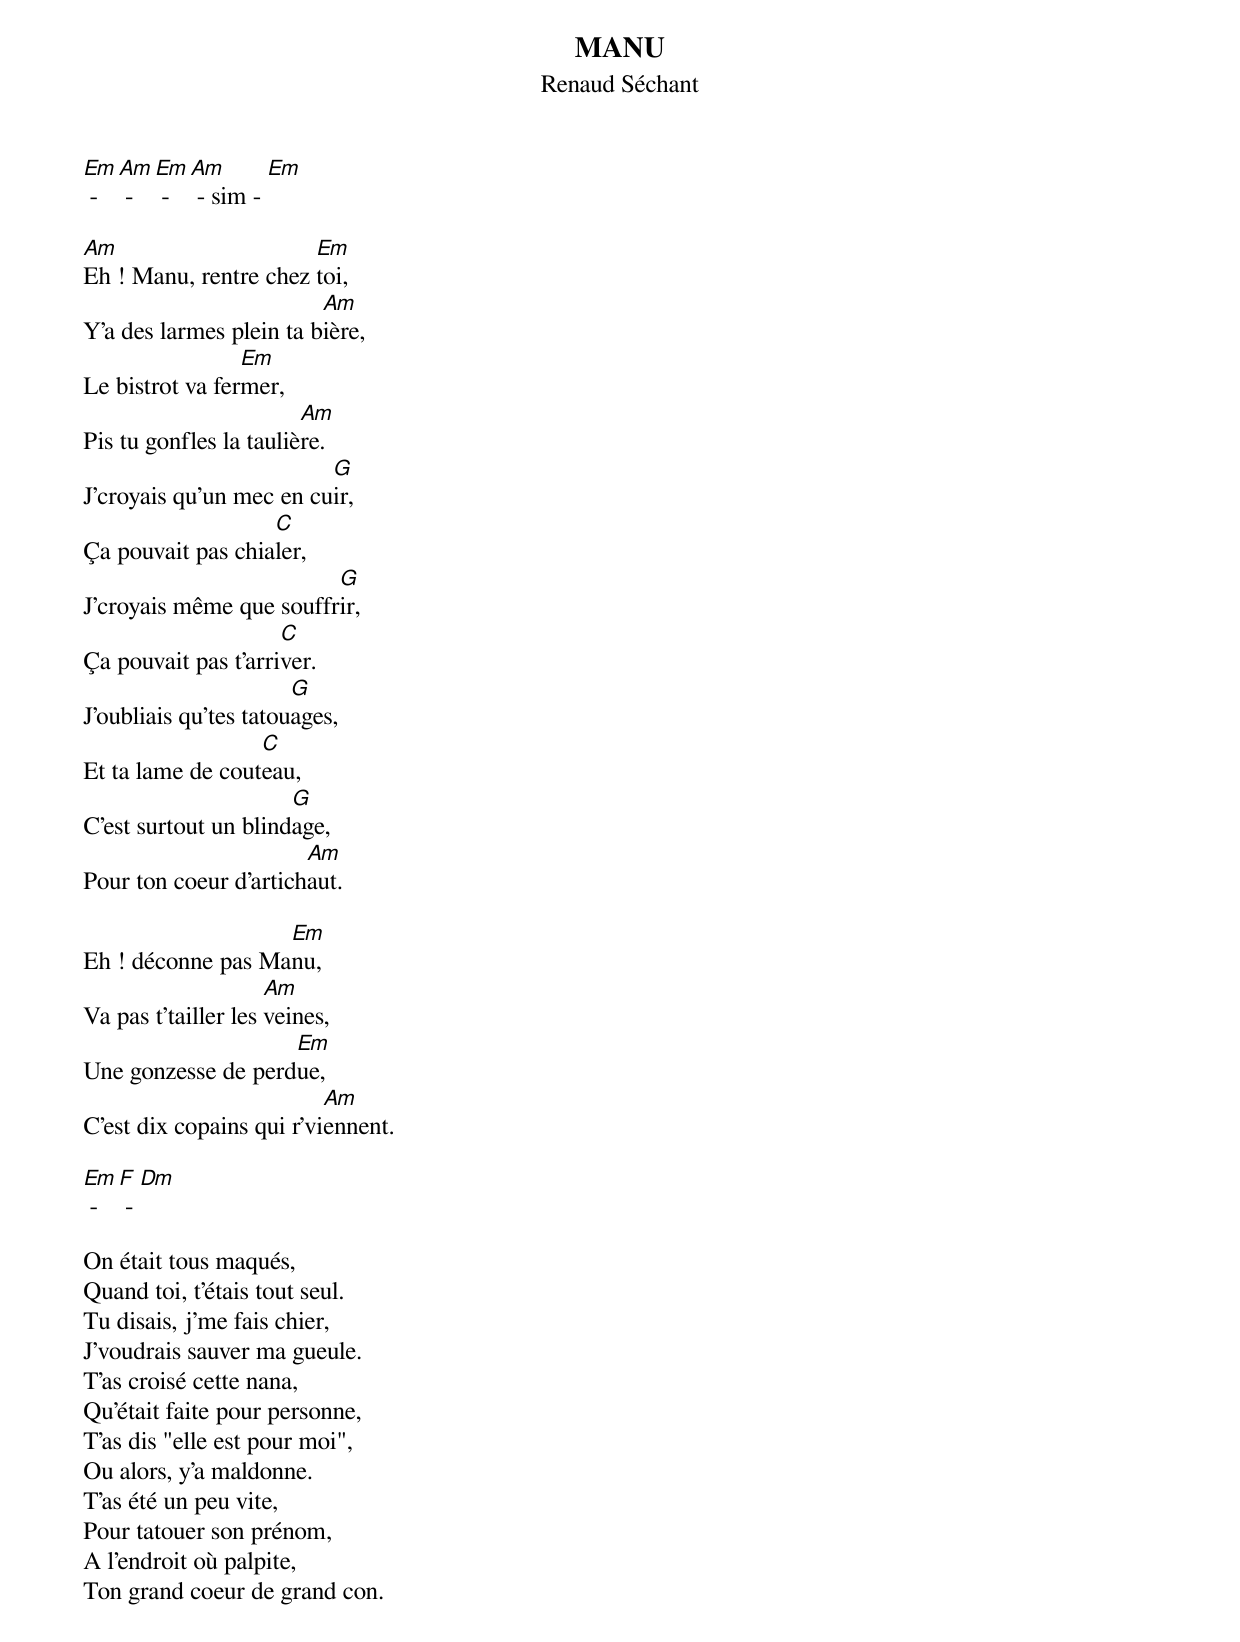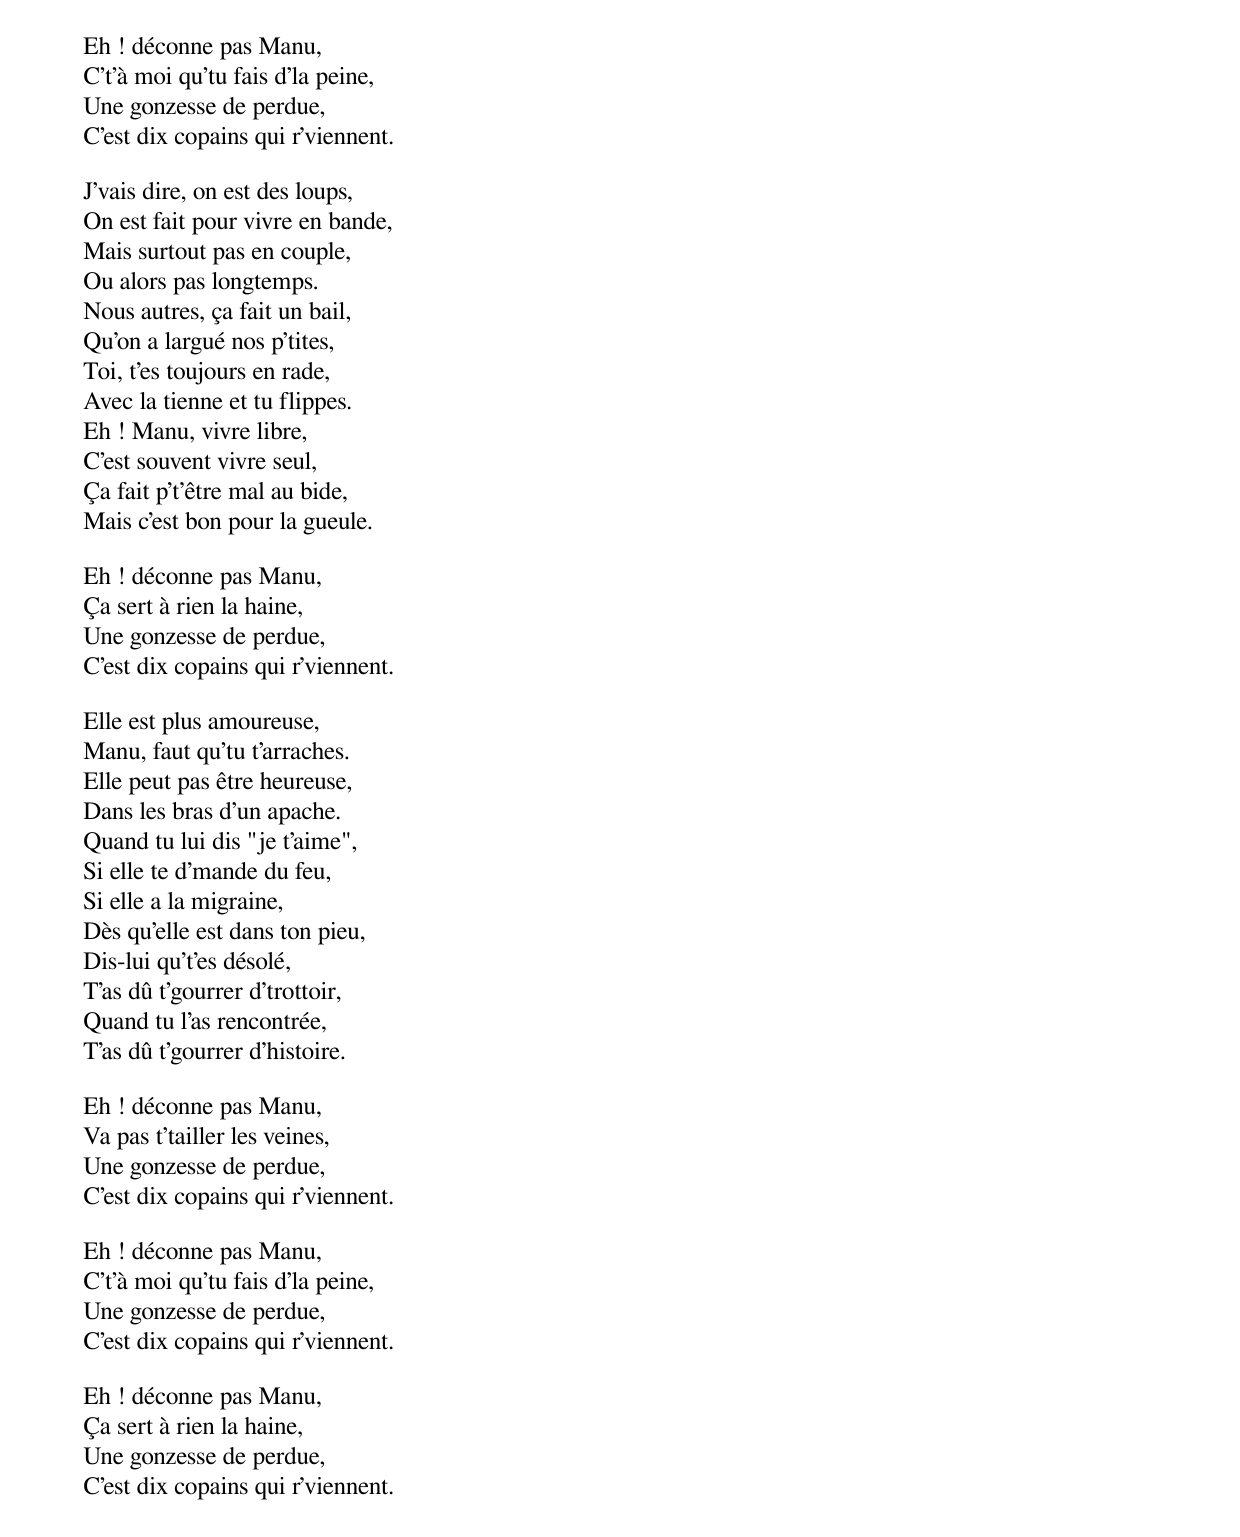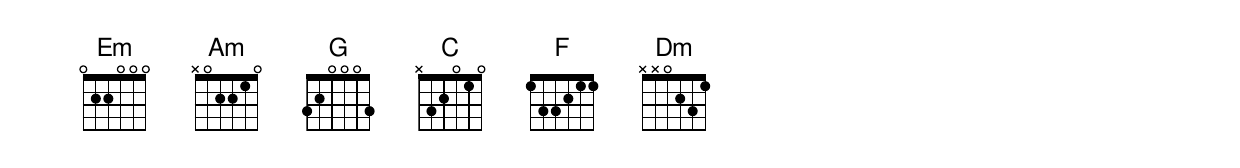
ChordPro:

{t:MANU}
{st:Renaud Séchant}

[Em] - [Am] - [Em] - [Am] - sim - [Em]

[Am]Eh ! Manu, rentre chez [Em]toi,
Y'a des larmes plein ta b[Am]ière,
Le bistrot va fer[Em]mer,
Pis tu gonfles la tauliè[Am]re.
J'croyais qu'un mec en cu[G]ir,
Ça pouvait pas chia[C]ler,
J'croyais même que souffr[G]ir,
Ça pouvait pas t'arri[C]ver.
J'oubliais qu'tes tatou[G]ages,
Et ta lame de cout[C]eau,
C'est surtout un blind[G]age,
Pour ton coeur d'artich[Am]aut.

Eh ! déconne pas Ma[Em]nu,
Va pas t'tailler les [Am]veines,
Une gonzesse de perd[Em]ue,
C'est dix copains qui r'vi[Am]ennent.

[Em] - [F] - [Dm]

On était tous maqués,
Quand toi, t'étais tout seul.
Tu disais, j'me fais chier,
J'voudrais sauver ma gueule.
T'as croisé cette nana,
Qu'était faite pour personne,
T'as dis "elle est pour moi",
Ou alors, y'a maldonne.
T'as été un peu vite,
Pour tatouer son prénom,
A l'endroit où palpite,
Ton grand coeur de grand con.

Eh ! déconne pas Manu,
C't'à moi qu'tu fais d'la peine,
Une gonzesse de perdue,
C'est dix copains qui r'viennent.

J'vais dire, on est des loups,
On est fait pour vivre en bande,
Mais surtout pas en couple,
Ou alors pas longtemps.
Nous autres, ça fait un bail,
Qu'on a largué nos p'tites,
Toi, t'es toujours en rade,
Avec la tienne et tu flippes.
Eh ! Manu, vivre libre,
C'est souvent vivre seul,
Ça fait p't'être mal au bide,
Mais c'est bon pour la gueule.

Eh ! déconne pas Manu,
Ça sert à rien la haine,
Une gonzesse de perdue,
C'est dix copains qui r'viennent.

Elle est plus amoureuse,
Manu, faut qu'tu t'arraches.
Elle peut pas être heureuse,
Dans les bras d'un apache.
Quand tu lui dis "je t'aime",
Si elle te d'mande du feu,
Si elle a la migraine,
Dès qu'elle est dans ton pieu,
Dis-lui qu't'es désolé,
T'as dû t'gourrer d'trottoir,
Quand tu l'as rencontrée,
T'as dû t'gourrer d'histoire.

Eh ! déconne pas Manu,
Va pas t'tailler les veines,
Une gonzesse de perdue,
C'est dix copains qui r'viennent.

Eh ! déconne pas Manu,
C't'à moi qu'tu fais d'la peine,
Une gonzesse de perdue,
C'est dix copains qui r'viennent.

Eh ! déconne pas Manu,
Ça sert à rien la haine,
Une gonzesse de perdue,
C'est dix copains qui r'viennent.
